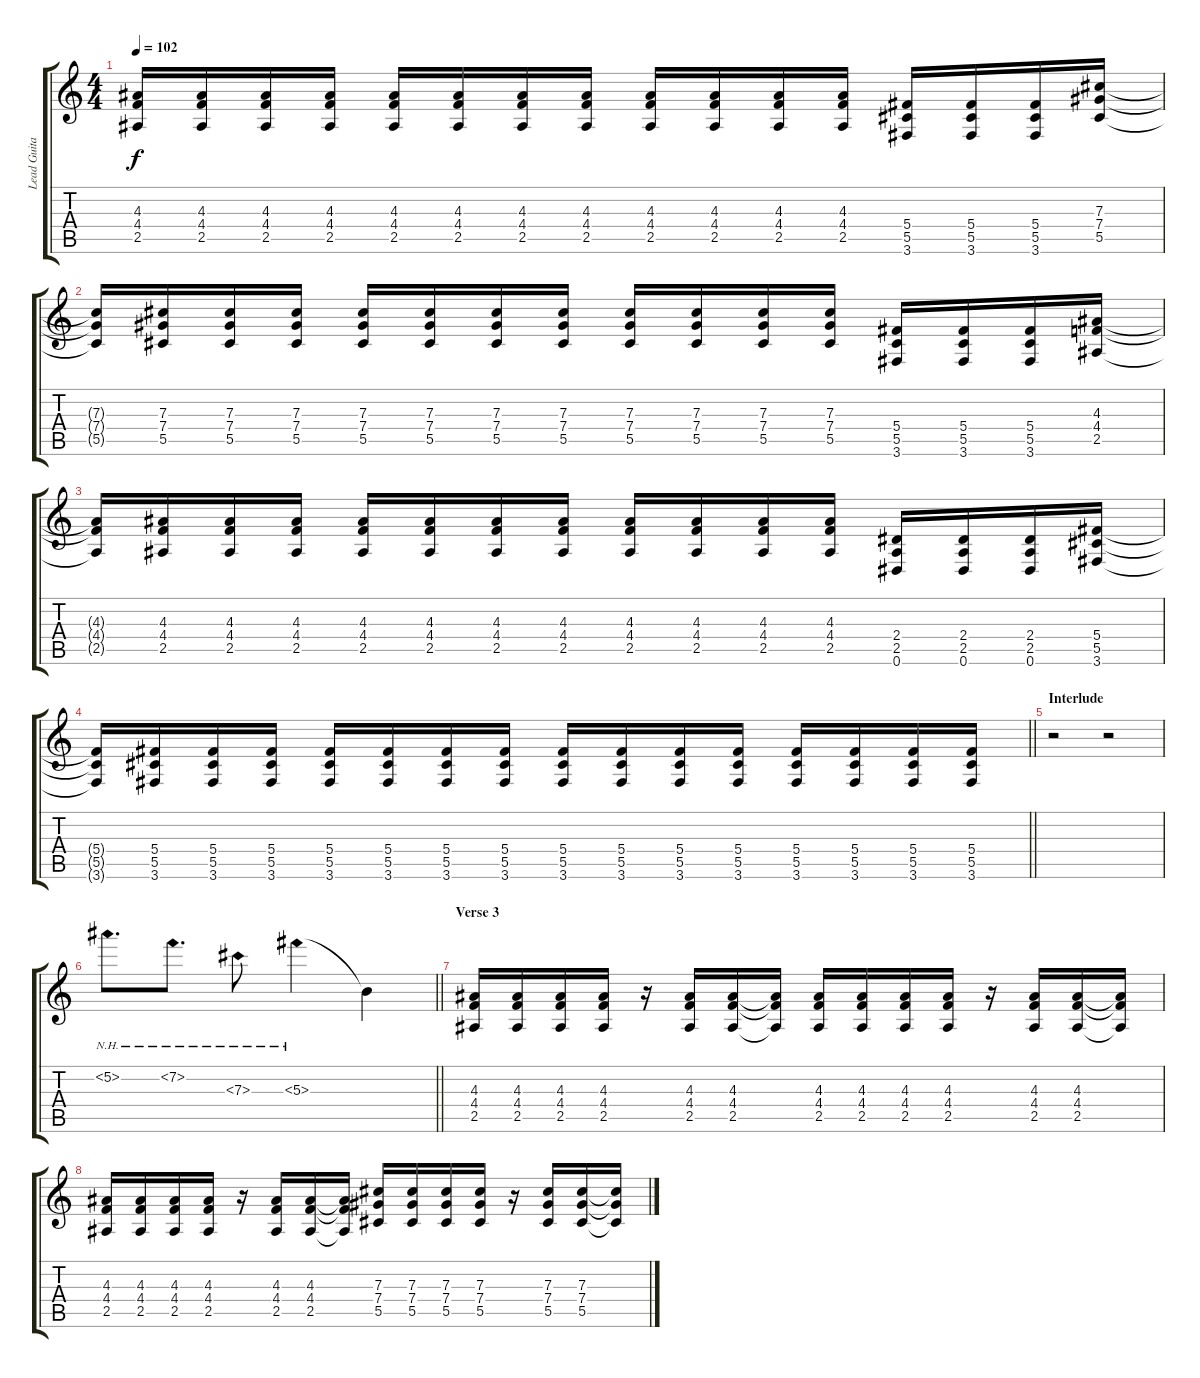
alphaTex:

\track ("Lead Guitar" "Lead Guita") {instrument distortionguitar}
\staff {score tabs}
\tuning (Eb4 Bb3 Gb3 Db3 Ab2 Eb2) {hide}
\ts (4 4)
\tempo 102
\clef g2
\ks c
(4.3{t} 4.4{t} 2.5{t}).16{dy f} (4.3 4.4 2.5).16 (4.3 4.4 2.5).16 (4.3 4.4 2.5).16 (4.3 4.4 2.5).16 (4.3 4.4 2.5).16 (4.3 4.4 2.5).16 (4.3 4.4 2.5).16 (4.3 4.4 2.5).16 (4.3 4.4 2.5).16 (4.3 4.4 2.5).16 (4.3 4.4 2.5).16 (5.4 5.5 3.6).16 (5.4 5.5 3.6).16 (5.4 5.5 3.6).16 (7.3 7.4 5.5).16 |
(7.3{t} 7.4{t} 5.5{t}).16 (7.3 7.4 5.5).16 (7.3 7.4 5.5).16 (7.3 7.4 5.5).16 (7.3 7.4 5.5).16 (7.3 7.4 5.5).16 (7.3 7.4 5.5).16 (7.3 7.4 5.5).16 (7.3 7.4 5.5).16 (7.3 7.4 5.5).16 (7.3 7.4 5.5).16 (7.3 7.4 5.5).16 (5.4 5.5 3.6).16 (5.4 5.5 3.6).16 (5.4 5.5 3.6).16 (4.3 4.4 2.5).16 |
(4.3{t} 4.4{t} 2.5{t}).16 (4.3 4.4 2.5).16 (4.3 4.4 2.5).16 (4.3 4.4 2.5).16 (4.3 4.4 2.5).16 (4.3 4.4 2.5).16 (4.3 4.4 2.5).16 (4.3 4.4 2.5).16 (4.3 4.4 2.5).16 (4.3 4.4 2.5).16 (4.3 4.4 2.5).16 (4.3 4.4 2.5).16 (2.4 2.5 0.6).16 (2.4 2.5 0.6).16 (2.4 2.5 0.6).16 (5.4 5.5 3.6).16 |
\barLineRight lightlight
(5.4{t} 5.5{t} 3.6{t}).16 (5.4 5.5 3.6).16 (5.4 5.5 3.6).16 (5.4 5.5 3.6).16 (5.4 5.5 3.6).16 (5.4 5.5 3.6).16 (5.4 5.5 3.6).16 (5.4 5.5 3.6).16 (5.4 5.5 3.6).16 (5.4 5.5 3.6).16 (5.4 5.5 3.6).16 (5.4 5.5 3.6).16 (5.4 5.5 3.6).16 (5.4 5.5 3.6).16 (5.4 5.5 3.6).16 (5.4 5.5 3.6).16 |
\section ("" "Interlude")
r.2 r.2 |
\barLineRight lightlight
5.2{nh}.8{d} 7.2{nh}.8{d} 7.3{nh}.8 5.3{nh}.4 5.3{t}.4 |
\section ("" "Verse 3")
(4.3 4.4 2.5).16 (4.3 4.4 2.5).16 (4.3 4.4 2.5).16 (4.3 4.4 2.5).16 r.16 (4.3 4.4 2.5).16 (4.3 4.4 2.5).16 (4.3{t} 4.4{t} 2.5{t}).16 (4.3 4.4 2.5).16 (4.3 4.4 2.5).16 (4.3 4.4 2.5).16 (4.3 4.4 2.5).16 r.16 (4.3 4.4 2.5).16 (4.3 4.4 2.5).16 (4.3{t} 4.4{t} 2.5{t}).16 |
(4.3 4.4 2.5).16 (4.3 4.4 2.5).16 (4.3 4.4 2.5).16 (4.3 4.4 2.5).16 r.16 (4.3 4.4 2.5).16 (4.3 4.4 2.5).16 (4.3{t} 4.4{t} 2.5{t}).16 (7.3 7.4 5.5).16 (7.3 7.4 5.5).16 (7.3 7.4 5.5).16 (7.3 7.4 5.5).16 r.16 (7.3 7.4 5.5).16 (7.3 7.4 5.5).16 (7.3{t} 7.4{t} 5.5{t}).16
